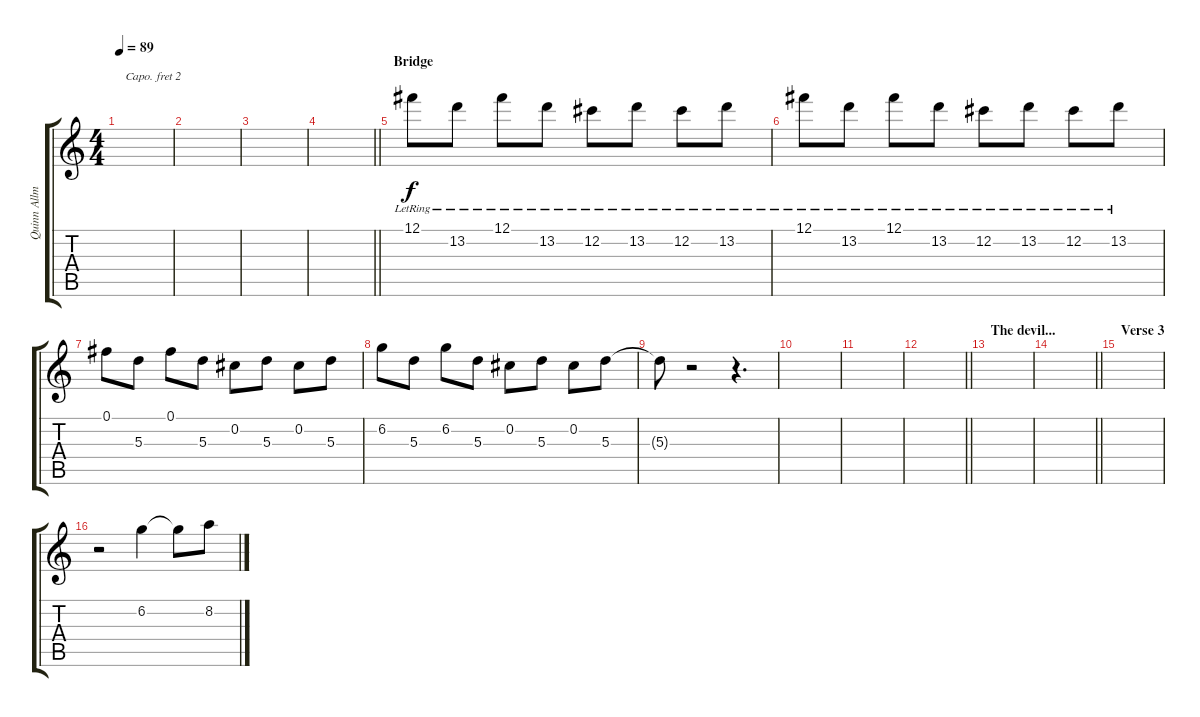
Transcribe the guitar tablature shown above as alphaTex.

\track ("Quinn Allman #2" "Quinn Allm") {instrument electricguitarjazz}
\staff {score tabs}
\capo 2
\tuning (E4 B3 G3 D3 A2 D2) {hide}
\ts (4 4)
\tempo 89
\clef g2
\ks c
|
|
|
\barLineRight lightlight
|
\section ("" "Bridge")
12.1{lr}.8{volume 10 instrument electricguitarjazz} 13.2{lr}.8 12.1{lr}.8 13.2{lr}.8 12.2{lr}.8 13.2{lr}.8 12.2{lr}.8 13.2{lr}.8 |
12.1{lr}.8 13.2{lr}.8 12.1{lr}.8 13.2{lr}.8 12.2{lr}.8 13.2{lr}.8 12.2{lr}.8 13.2{lr}.8 |
0.1.8{instrument distortionguitar} 5.3.8 0.1.8 5.3.8 0.2.8 5.3.8 0.2.8 5.3.8 |
6.2.8 5.3.8 6.2.8 5.3.8 0.2.8 5.3.8 0.2.8 5.3.8 |
5.3{t}.8 r.2 r.4{d} |
|
|
\barLineRight lightlight
|
\section ("" "The devil...")
|
\barLineRight lightlight
|
\section ("" "Verse 3")
|
r.2 6.2.4{instrument electricguitarjazz} 6.2{t}.8 8.2.8
